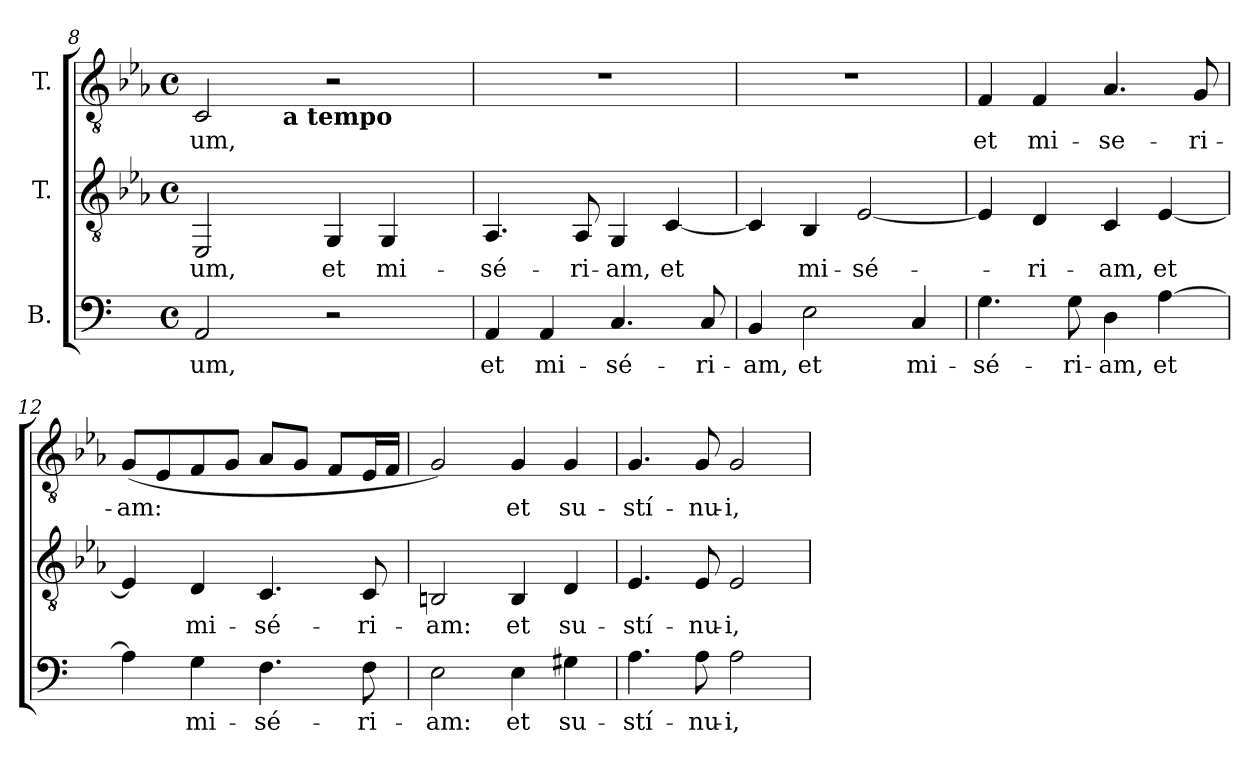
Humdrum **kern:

**kern	**text	**kern	**text	**kern	**text
*part3	*part3	*part2	*part2	*part1	*part1
*staff3	*staff3	*staff2	*staff2	*staff1	*staff1
*I"B.	*	*I"T.	*	*I"T.	*
*clefF4	*	*clefGv2	*	*clefGv2	*
*	*	*ITrd2c3	*	*ITrd2c3	*
*k[]	*	*k[]	*	*k[]	*
*a:	*	*a:	*	*a:	*
*M4/4	*	*M4/4	*	*M4/4	*
*met(c)	*	*met(c)	*	*met(c)	*
=8	=8	=8	=8	=8	=8
!	!LO:LY:b:color=#000000	!	!	!	!
!	!	!	!LO:LY:b:color=#000000	!	!
!	!	!	!	!	!LO:LY:b:color=#000000
*	*	*	*	*^	*
2AAi/	um,	2CCi/	um,	2AAi/	4ryy	um,
.	.	.	.	.	16ryy	.
.	.	.	.	.	128ryy	.
.	.	.	.	.	512.ryy	.
!	!	!	!	!	!LO:TX:b:B:t=a tempo	!
.	.	.	.	.	2ryy	.
!	!	!	!LO:LY:b:color=#000000	!	!	!
2r	.	4EEi/	et	2r	.	.
!	!	!	!LO:LY:b:color=#000000	!	!	!
.	.	4EEi/	mi-	.	.	.
.	.	.	.	.	8ryy	.
.	.	.	.	.	32ryy	.
.	.	.	.	.	64ryy	.
.	.	.	.	.	256ryy	.
.	.	.	.	.	1024ryy	.
*	*	*	*	*v	*v	*
=9	=9	=9	=9	=9	=9
*	*	*	*	*^	*
!	!LO:LY:b:color=#000000	!	!	!	!	!
*	*	*	*	*v	*v	*
*	*	*	*	*^	*
!	!	!	!LO:LY:b:color=#000000	!	!	!
*	*	*	*	*v	*v	*
4AAi/	et	4.FFi/	-sé-	1r	.
!	!LO:LY:b:color=#000000	!	!	!	!
4AAi/	mi-	.	.	.	.
!	!	!	!LO:LY:b:color=#000000	!	!
.	.	8FFi/	-ri-	.	.
!	!LO:LY:b:color=#000000	!	!	!	!
!	!	!	!LO:LY:b:color=#000000	!	!
4.Ci/	-sé-	4EEi/	-am,	.	.
!	!	!	!LO:LY:b:color=#000000	!	!
.	.	[<4AAi/	et	.	.
!	!LO:LY:b:color=#000000	!	!	!	!
8Ci/	-ri-	.	.	.	.
=10	=10	=10	=10	=10	=10
!	!LO:LY:b:color=#000000	!	!	!	!
4BBi/	-am,	4AAi/]	.	1r	.
!	!LO:LY:b:color=#000000	!	!	!	!
!	!	!	!LO:LY:b:color=#000000	!	!
2Ei\	et	4GGi/	mi-	.	.
!	!	!	!LO:LY:b:color=#000000	!	!
.	.	[<2Ci/	-sé-	.	.
!	!LO:LY:b:color=#000000	!	!	!	!
4Ci/	mi-	.	.	.	.
=11	=11	=11	=11	=11	=11
!	!LO:LY:b:color=#000000	!	!	!	!
!	!	!	!	!	!LO:LY:b:color=#000000
4.Gi\	-sé-	4Ci/]	.	4Di/	et
!	!	!	!LO:LY:b:color=#000000	!	!
!	!	!	!	!	!LO:LY:b:color=#000000
.	.	4BBi/	-ri-	4Di/	mi-
!	!LO:LY:b:color=#000000	!	!	!	!
8Gi\	-ri-	.	.	.	.
!	!LO:LY:b:color=#000000	!	!	!	!
!	!	!	!LO:LY:b:color=#000000	!	!
!	!	!	!	!	!LO:LY:b:color=#000000
4Di\	-am,	4AAi/	-am,	4.Fi/	-se-
!	!LO:LY:b:color=#000000	!	!	!	!
!	!	!	!LO:LY:b:color=#000000	!	!
[>4Ai\	et	[<4Ci/	et	.	.
!	!	!	!	!	!LO:LY:b:color=#000000
.	.	.	.	8Ei/	-ri-
!!LO:LB:g=z
=12	=12	=12	=12	=12	=12
!	!	!	!	!	!LO:LY:b:color=#000000
4Ai\]	.	4Ci/]	.	(8Ei/L	-am:
.	.	.	.	8Ci/	.
!	!LO:LY:b:color=#000000	!	!	!	!
!	!	!	!LO:LY:b:color=#000000	!	!
4Gi\	mi-	4BBi/	mi-	8Di/	.
.	.	.	.	8Ei/J	.
!	!LO:LY:b:color=#000000	!	!	!	!
!	!	!	!LO:LY:b:color=#000000	!	!
4.Fi\	-sé-	4.AAi/	-sé-	8Fi/L	.
.	.	.	.	8Ei/J	.
.	.	.	.	8Di/L	.
!	!LO:LY:b:color=#000000	!	!	!	!
!	!	!	!LO:LY:b:color=#000000	!	!
8Fi\	-ri-	8AAi/	-ri-	16Ci/L	.
.	.	.	.	16Di/JJ	.
=13	=13	=13	=13	=13	=13
!	!LO:LY:b:color=#000000	!	!	!	!
!	!	!	!LO:LY:b:color=#000000	!	!
2Ei\	-am:	2GG#Xi/	-am:	2Ei/)	.
!	!LO:LY:b:color=#000000	!	!	!	!
!	!	!	!LO:LY:b:color=#000000	!	!
!	!	!	!	!	!LO:LY:b:color=#000000
4Ei\	et	4GG#i/	et	4Ei/	et
!	!LO:LY:b:color=#000000	!	!	!	!
!	!	!	!LO:LY:b:color=#000000	!	!
!	!	!	!	!	!LO:LY:b:color=#000000
4G#Xi\	su-	4BBi/	su-	4Ei/	su-
=14	=14	=14	=14	=14	=14
!	!LO:LY:b:color=#000000	!	!	!	!
!	!	!	!LO:LY:b:color=#000000	!	!
!	!	!	!	!	!LO:LY:b:color=#000000
4.Ai\	-stí-	4.Ci/	-stí-	4.Ei/	-stí-
!	!LO:LY:b:color=#000000	!	!	!	!
!	!	!	!LO:LY:b:color=#000000	!	!
!	!	!	!	!	!LO:LY:b:color=#000000
8Ai\	-nu-	8Ci/	-nu-	8Ei/	-nu-
!	!LO:LY:b:color=#000000	!	!	!	!
!	!	!	!LO:LY:b:color=#000000	!	!
!	!	!	!	!	!LO:LY:b:color=#000000
2Ai\	-i,	2Ci/	-i,	2Ei/	-i,
=	=	=	=	=	=
*-	*-	*-	*-	*-	*-
